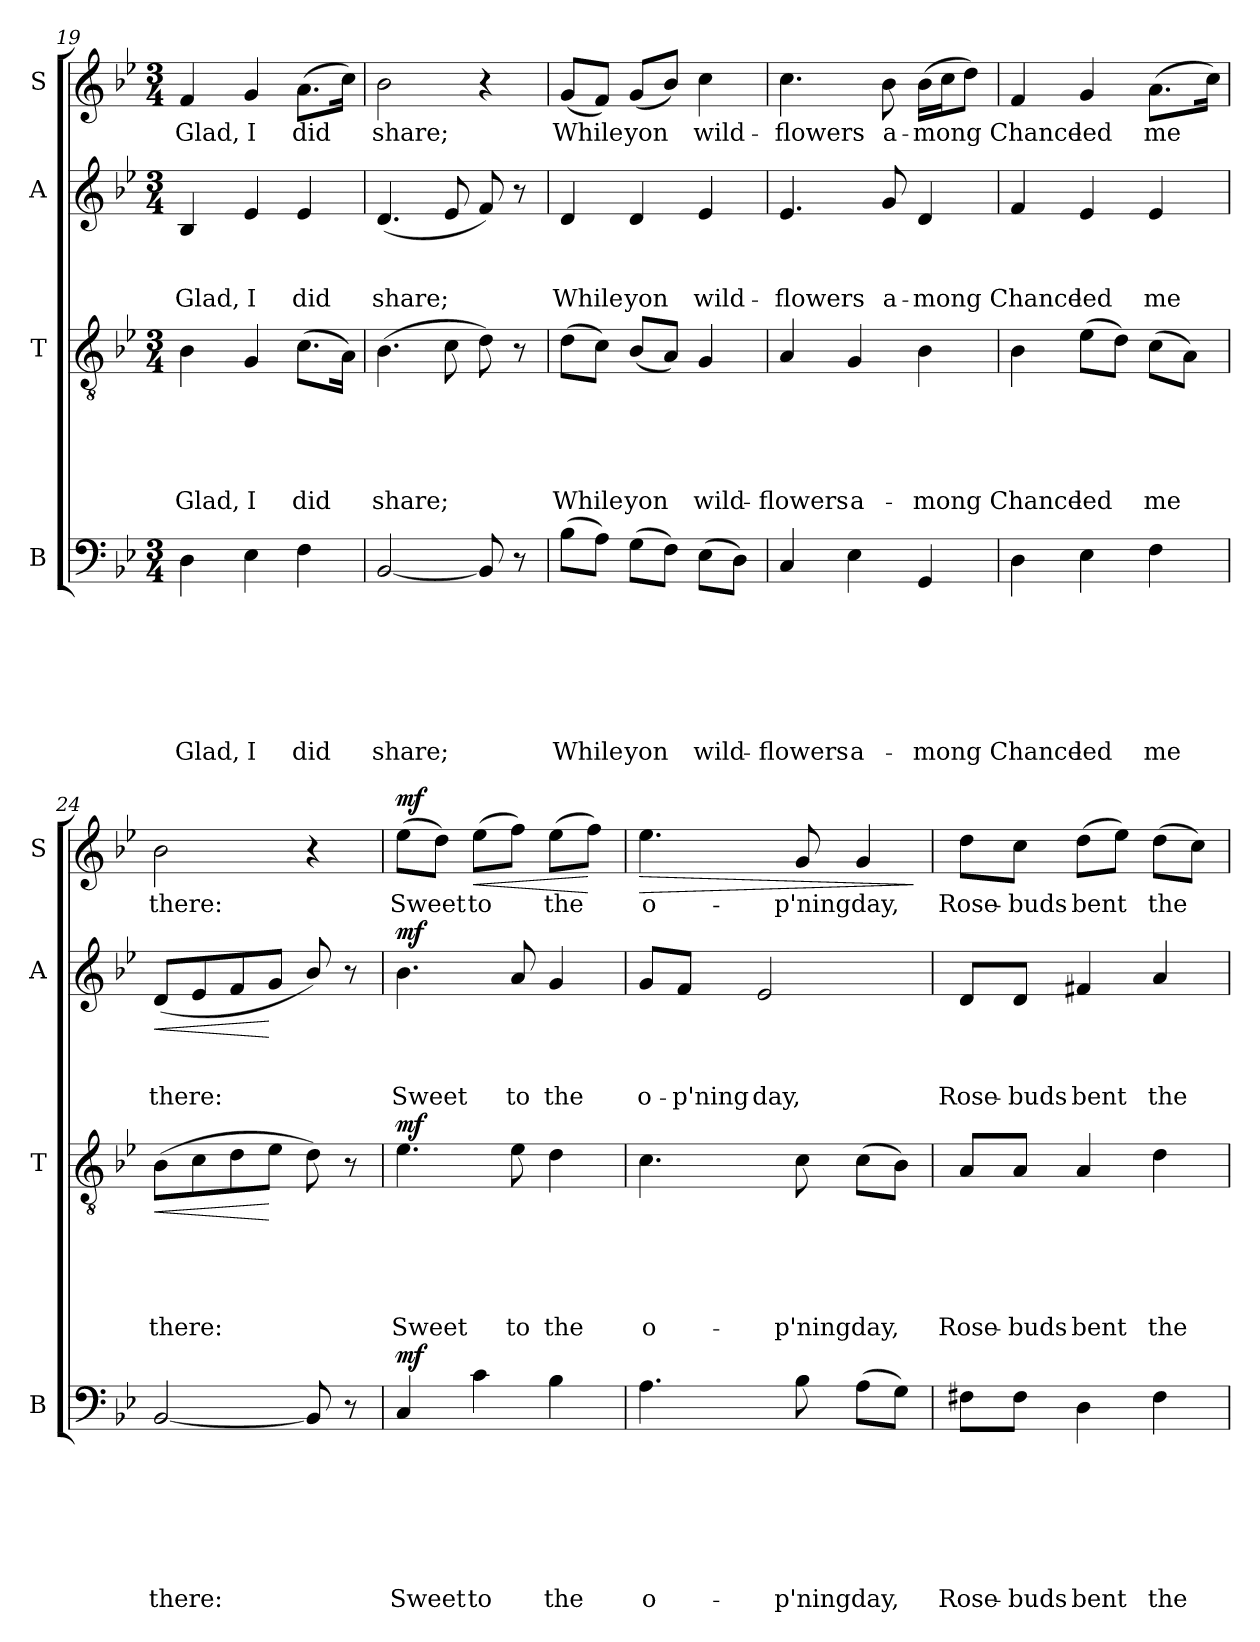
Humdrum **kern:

**kern	**text	**text	**text	**text	**text	**text	**text	**dynam	**kern	**text	**text	**text	**text	**text	**dynam	**kern	**text	**text	**text	**dynam	**kern	**text	**dynam
*part4	*part4	*part4	*part4	*part4	*part4	*part4	*part4	*part4	*part3	*part3	*part3	*part3	*part3	*part3	*part3	*part2	*part2	*part2	*part2	*part2	*part1	*part1	*part1
*staff4	*staff4	*staff4	*staff4	*staff4	*staff4	*staff4	*staff4	*staff4	*staff3	*staff3	*staff3	*staff3	*staff3	*staff3	*staff3	*staff2	*staff2	*staff2	*staff2	*staff2	*staff1	*staff1	*staff1
*I"B	*	*	*	*	*	*	*	*	*I"T	*	*	*	*	*	*	*I"A	*	*	*	*	*I"S	*	*
*I'B	*	*	*	*	*	*	*	*	*I'T	*	*	*	*	*	*	*I'A	*	*	*	*	*I'S	*	*
*clefF4	*	*	*	*	*	*	*	*	*clefGv2	*	*	*	*	*	*	*clefG2	*	*	*	*	*clefG2	*	*
*k[b-e-]	*	*	*	*	*	*	*	*	*k[b-e-]	*	*	*	*	*	*	*k[b-e-]	*	*	*	*	*k[b-e-]	*	*
*B-:	*	*	*	*	*	*	*	*	*B-:	*	*	*	*	*	*	*B-:	*	*	*	*	*B-:	*	*
*M3/4	*	*	*	*	*	*	*	*	*M3/4	*	*	*	*	*	*	*M3/4	*	*	*	*	*M3/4	*	*
=19	=19	=19	=19	=19	=19	=19	=19	=19	=19	=19	=19	=19	=19	=19	=19	=19	=19	=19	=19	=19	=19	=19	=19
!	!	!	!	!	!	!	!LO:LY:b	!	!	!	!	!	!	!LO:LY:b	!	!	!	!	!LO:LY:b	!	!	!LO:LY:b	!
4D\	.	.	.	.	.	.	Glad,	.	4B-\	.	.	.	.	Glad,	.	4B-/	.	.	Glad,	.	4f/	Glad,	.
!	!	!	!	!	!	!	!LO:LY:b	!	!	!	!	!	!	!LO:LY:b	!	!	!	!	!LO:LY:b	!	!	!LO:LY:b	!
4E-\	.	.	.	.	.	.	I	.	4G/	.	.	.	.	I	.	4e-/	.	.	I	.	4g/	I	.
!	!	!	!	!	!	!	!LO:LY:b	!	!	!	!	!	!	!LO:LY:b	!	!	!	!	!LO:LY:b	!	!	!LO:LY:b	!
4F\	.	.	.	.	.	.	did	.	(>8.c\L	.	.	.	.	did	.	4e-/	.	.	did	.	(>8.a\L	did	.
.	.	.	.	.	.	.	.	.	16A\Jk)	.	.	.	.	.	.	.	.	.	.	.	16cc\Jk)	.	.
=20	=20	=20	=20	=20	=20	=20	=20	=20	=20	=20	=20	=20	=20	=20	=20	=20	=20	=20	=20	=20	=20	=20	=20
!	!	!	!	!	!	!	!LO:LY:b	!	!	!	!	!	!	!LO:LY:b	!	!	!	!	!LO:LY:b	!	!	!LO:LY:b	!
[<2BB-/	.	.	.	.	.	.	share;	.	(>4.B-\	.	.	.	.	share;	.	(<4.d/	.	.	share;	.	2b-\	share;	.
.	.	.	.	.	.	.	.	.	8c\	.	.	.	.	.	.	8e-/	.	.	.	.	.	.	.
8BB-/]	.	.	.	.	.	.	.	.	8d\)	.	.	.	.	.	.	8f/)	.	.	.	.	4r	.	.
8r	.	.	.	.	.	.	.	.	8r	.	.	.	.	.	.	8r	.	.	.	.	.	.	.
!!LO:PB:g=z
=21	=21	=21	=21	=21	=21	=21	=21	=21	=21	=21	=21	=21	=21	=21	=21	=21	=21	=21	=21	=21	=21	=21	=21
!	!	!	!	!	!	!	!LO:LY:b	!	!	!	!	!	!	!LO:LY:b	!	!	!	!	!LO:LY:b	!	!	!LO:LY:b	!
(>8B-\L	.	.	.	.	.	.	While	.	(>8d\L	.	.	.	.	While	.	4d/	.	.	While	.	(<8g/L	While	.
8A\J)	.	.	.	.	.	.	.	.	8c\J)	.	.	.	.	.	.	.	.	.	.	.	8f/J)	.	.
!	!	!	!	!	!	!	!LO:LY:b	!	!	!	!	!	!	!LO:LY:b	!	!	!	!	!LO:LY:b	!	!	!LO:LY:b	!
(>8G\L	.	.	.	.	.	.	yon	.	(<8B-/L	.	.	.	.	yon	.	4d/	.	.	yon	.	(<8g/L	yon	.
8F\J)	.	.	.	.	.	.	.	.	8A/J)	.	.	.	.	.	.	.	.	.	.	.	8b-/J)	.	.
!	!	!	!	!	!	!	!LO:LY:b	!	!	!	!	!	!	!LO:LY:b	!	!	!	!	!LO:LY:b	!	!	!LO:LY:b	!
(>8E-\L	.	.	.	.	.	.	wild-	.	4G/	.	.	.	.	wild-	.	4e-/	.	.	wild-	.	4cc\	wild-	.
8D\J)	.	.	.	.	.	.	.	.	.	.	.	.	.	.	.	.	.	.	.	.	.	.	.
=22	=22	=22	=22	=22	=22	=22	=22	=22	=22	=22	=22	=22	=22	=22	=22	=22	=22	=22	=22	=22	=22	=22	=22
!	!	!	!	!	!	!	!LO:LY:b	!	!	!	!	!	!	!LO:LY:b	!	!	!	!	!LO:LY:b	!	!	!LO:LY:b	!
4C/	.	.	.	.	.	.	-flowers	.	4A/	.	.	.	.	-flowers	.	4.e-/	.	.	-flowers	.	4.cc\	-flowers	.
!	!	!	!	!	!	!	!LO:LY:b	!	!	!	!	!	!	!LO:LY:b	!	!	!	!	!	!	!	!	!
4E-\	.	.	.	.	.	.	a-	.	4G/	.	.	.	.	a-	.	.	.	.	.	.	.	.	.
!	!	!	!	!	!	!	!	!	!	!	!	!	!	!	!	!	!	!	!LO:LY:b	!	!	!LO:LY:b	!
.	.	.	.	.	.	.	.	.	.	.	.	.	.	.	.	8g/	.	.	a-	.	8b-\	a-	.
!	!	!	!	!	!	!	!LO:LY:b	!	!	!	!	!	!	!LO:LY:b	!	!	!	!	!LO:LY:b	!	!	!LO:LY:b	!
4GG/	.	.	.	.	.	.	-mong	.	4B-\	.	.	.	.	-mong	.	4d/	.	.	-mong	.	(>16b-\LL	-mong	.
.	.	.	.	.	.	.	.	.	.	.	.	.	.	.	.	.	.	.	.	.	16cc\J	.	.
.	.	.	.	.	.	.	.	.	.	.	.	.	.	.	.	.	.	.	.	.	8dd\J)	.	.
=23	=23	=23	=23	=23	=23	=23	=23	=23	=23	=23	=23	=23	=23	=23	=23	=23	=23	=23	=23	=23	=23	=23	=23
!	!	!	!	!	!	!	!LO:LY:b	!	!	!	!	!	!	!LO:LY:b	!	!	!	!	!LO:LY:b	!	!	!LO:LY:b	!
4D\	.	.	.	.	.	.	Chance	.	4B-\	.	.	.	.	Chance	.	4f/	.	.	Chance	.	4f/	Chance	.
!	!	!	!	!	!	!	!LO:LY:b	!	!	!	!	!	!	!LO:LY:b	!	!	!	!	!LO:LY:b	!	!	!LO:LY:b	!
4E-\	.	.	.	.	.	.	led	.	(>8e-\L	.	.	.	.	led	.	4e-/	.	.	led	.	4g/	led	.
.	.	.	.	.	.	.	.	.	8d\J)	.	.	.	.	.	.	.	.	.	.	.	.	.	.
!	!	!	!	!	!	!	!LO:LY:b	!	!	!	!	!	!	!LO:LY:b	!	!	!	!	!LO:LY:b	!	!	!LO:LY:b	!
4F\	.	.	.	.	.	.	me	.	(>8c\L	.	.	.	.	me	.	4e-/	.	.	me	.	(>8.a\L	me	.
.	.	.	.	.	.	.	.	.	8A\J)	.	.	.	.	.	.	.	.	.	.	.	.	.	.
.	.	.	.	.	.	.	.	.	.	.	.	.	.	.	.	.	.	.	.	.	16cc\Jk)	.	.
=24	=24	=24	=24	=24	=24	=24	=24	=24	=24	=24	=24	=24	=24	=24	=24	=24	=24	=24	=24	=24	=24	=24	=24
!	!	!	!	!	!	!	!LO:LY:b	!	!	!	!	!	!	!LO:LY:b	!LO:HP:b	!	!	!	!LO:LY:b	!LO:HP:b	!	!LO:LY:b	!
[<2BB-/	.	.	.	.	.	.	there:	.	(>8B-\L	.	.	.	.	there:	<	(<8d/L	.	.	there:	<	2b-\	there:	.
.	.	.	.	.	.	.	.	.	8c\	.	.	.	.	.	.	8e-/	.	.	.	.	.	.	.
.	.	.	.	.	.	.	.	.	8d\	.	.	.	.	.	.	8f/	.	.	.	.	.	.	.
.	.	.	.	.	.	.	.	.	8e-\J	.	.	.	.	.	[	8g/J	.	.	.	[	.	.	.
8BB-/]	.	.	.	.	.	.	.	.	8d\)	.	.	.	.	.	.	8b-/)	.	.	.	.	4r	.	.
8r	.	.	.	.	.	.	.	.	8r	.	.	.	.	.	.	8r	.	.	.	.	.	.	.
!!LO:LB:g=z
=25	=25	=25	=25	=25	=25	=25	=25	=25	=25	=25	=25	=25	=25	=25	=25	=25	=25	=25	=25	=25	=25	=25	=25
!	!	!	!	!	!	!	!LO:LY:b	!LO:DY:a	!	!	!	!	!	!LO:LY:b	!LO:DY:a	!	!	!	!LO:LY:b	!LO:DY:b	!	!LO:LY:b	!LO:DY:a
4C/	.	.	.	.	.	.	Sweet	mf	4.e-\	.	.	.	.	Sweet	mf	4.b-\	.	.	Sweet	mf	(>8ee-\L	Sweet	mf
.	.	.	.	.	.	.	.	.	.	.	.	.	.	.	.	.	.	.	.	.	8dd\J)	.	.
!	!	!	!	!	!	!	!LO:LY:b	!	!	!	!	!	!	!	!	!	!	!	!	!	!	!LO:LY:b	!LO:HP:b
4c\	.	.	.	.	.	.	to	.	.	.	.	.	.	.	.	.	.	.	.	.	(>8ee-\L	to	<
!	!	!	!	!	!	!	!	!	!	!	!	!	!	!LO:LY:b	!	!	!	!	!LO:LY:b	!	!	!	!
.	.	.	.	.	.	.	.	.	8e-\	.	.	.	.	to	.	8a/	.	.	to	.	8ff\J)	.	.
!	!	!	!	!	!	!	!LO:LY:b	!	!	!	!	!	!	!LO:LY:b	!	!	!	!	!LO:LY:b	!	!	!LO:LY:b	!
4B-\	.	.	.	.	.	.	the	.	4d\	.	.	.	.	the	.	4g/	.	.	the	.	(>8ee-\L	the	.
.	.	.	.	.	.	.	.	.	.	.	.	.	.	.	.	.	.	.	.	.	8ff\J)	.	[
=26	=26	=26	=26	=26	=26	=26	=26	=26	=26	=26	=26	=26	=26	=26	=26	=26	=26	=26	=26	=26	=26	=26	=26
!	!	!	!	!	!	!	!LO:LY:b	!	!	!	!	!	!	!LO:LY:b	!	!	!	!	!LO:LY:b	!	!	!LO:LY:b	!LO:HP:b
4.A\	.	.	.	.	.	.	o-	.	4.c\	.	.	.	.	o-	.	8g/L	.	.	o-	.	4.ee-\	o-	>
!	!	!	!	!	!	!	!	!	!	!	!	!	!	!	!	!	!	!	!LO:LY:b	!	!	!	!
.	.	.	.	.	.	.	.	.	.	.	.	.	.	.	.	8f/J	.	.	-p'ning	.	.	.	.
!	!	!	!	!	!	!	!	!	!	!	!	!	!	!	!	!	!	!	!LO:LY:b	!	!	!	!
.	.	.	.	.	.	.	.	.	.	.	.	.	.	.	.	2e-/	.	.	day,	.	.	.	.
!	!	!	!	!	!	!	!LO:LY:b	!	!	!	!	!	!	!LO:LY:b	!	!	!	!	!	!	!	!LO:LY:b	!
8B-\	.	.	.	.	.	.	-p'ning	.	8c\	.	.	.	.	-p'ning	.	.	.	.	.	.	8g/	-p'ning	.
!	!	!	!	!	!	!	!LO:LY:b	!	!	!	!	!	!	!LO:LY:b	!	!	!	!	!	!	!	!LO:LY:b	!
(>8A\L	.	.	.	.	.	.	day,	.	(>8c\L	.	.	.	.	day,	.	.	.	.	.	.	4g/	day,	.
8G\J)	.	.	.	.	.	.	.	.	8B-\J)	.	.	.	.	.	.	.	.	.	.	.	.	.	.
.	.	.	.	.	.	.	.	.	.	.	.	.	.	.	.	.	.	.	.	.	.	.	]
=27	=27	=27	=27	=27	=27	=27	=27	=27	=27	=27	=27	=27	=27	=27	=27	=27	=27	=27	=27	=27	=27	=27	=27
!	!	!	!	!	!	!	!LO:LY:b	!	!	!	!	!	!	!LO:LY:b	!	!	!	!	!LO:LY:b	!	!	!LO:LY:b	!
8F#X\L	.	.	.	.	.	.	Rose-	.	8A/L	.	.	.	.	Rose-	.	8d/L	.	.	Rose-	.	8dd\L	Rose-	.
!	!	!	!	!	!	!	!LO:LY:b:rj	!	!	!	!	!	!	!LO:LY:b:rj	!	!	!	!	!LO:LY:b:rj	!	!	!LO:LY:b:rj	!
8F#\J	.	.	.	.	.	.	-buds	.	8A/J	.	.	.	.	-buds	.	8d/J	.	.	-buds	.	8cc\J	-buds	.
!	!	!	!	!	!	!	!LO:LY:b	!	!	!	!	!	!	!LO:LY:b	!	!	!	!	!LO:LY:b	!	!	!LO:LY:b	!
4D\	.	.	.	.	.	.	bent	.	4A/	.	.	.	.	bent	.	4f#X/	.	.	bent	.	(>8dd\L	bent	.
.	.	.	.	.	.	.	.	.	.	.	.	.	.	.	.	.	.	.	.	.	8ee-\J)	.	.
!	!	!	!	!	!	!	!LO:LY:b	!	!	!	!	!	!	!LO:LY:b	!	!	!	!	!LO:LY:b	!	!	!LO:LY:b	!
4F#\	.	.	.	.	.	.	the	.	4d\	.	.	.	.	the	.	4a/	.	.	the	.	(>8dd\L	the	.
.	.	.	.	.	.	.	.	.	.	.	.	.	.	.	.	.	.	.	.	.	8cc\J)	.	.
=	=	=	=	=	=	=	=	=	=	=	=	=	=	=	=	=	=	=	=	=	=	=	=
*-	*-	*-	*-	*-	*-	*-	*-	*-	*-	*-	*-	*-	*-	*-	*-	*-	*-	*-	*-	*-	*-	*-	*-
